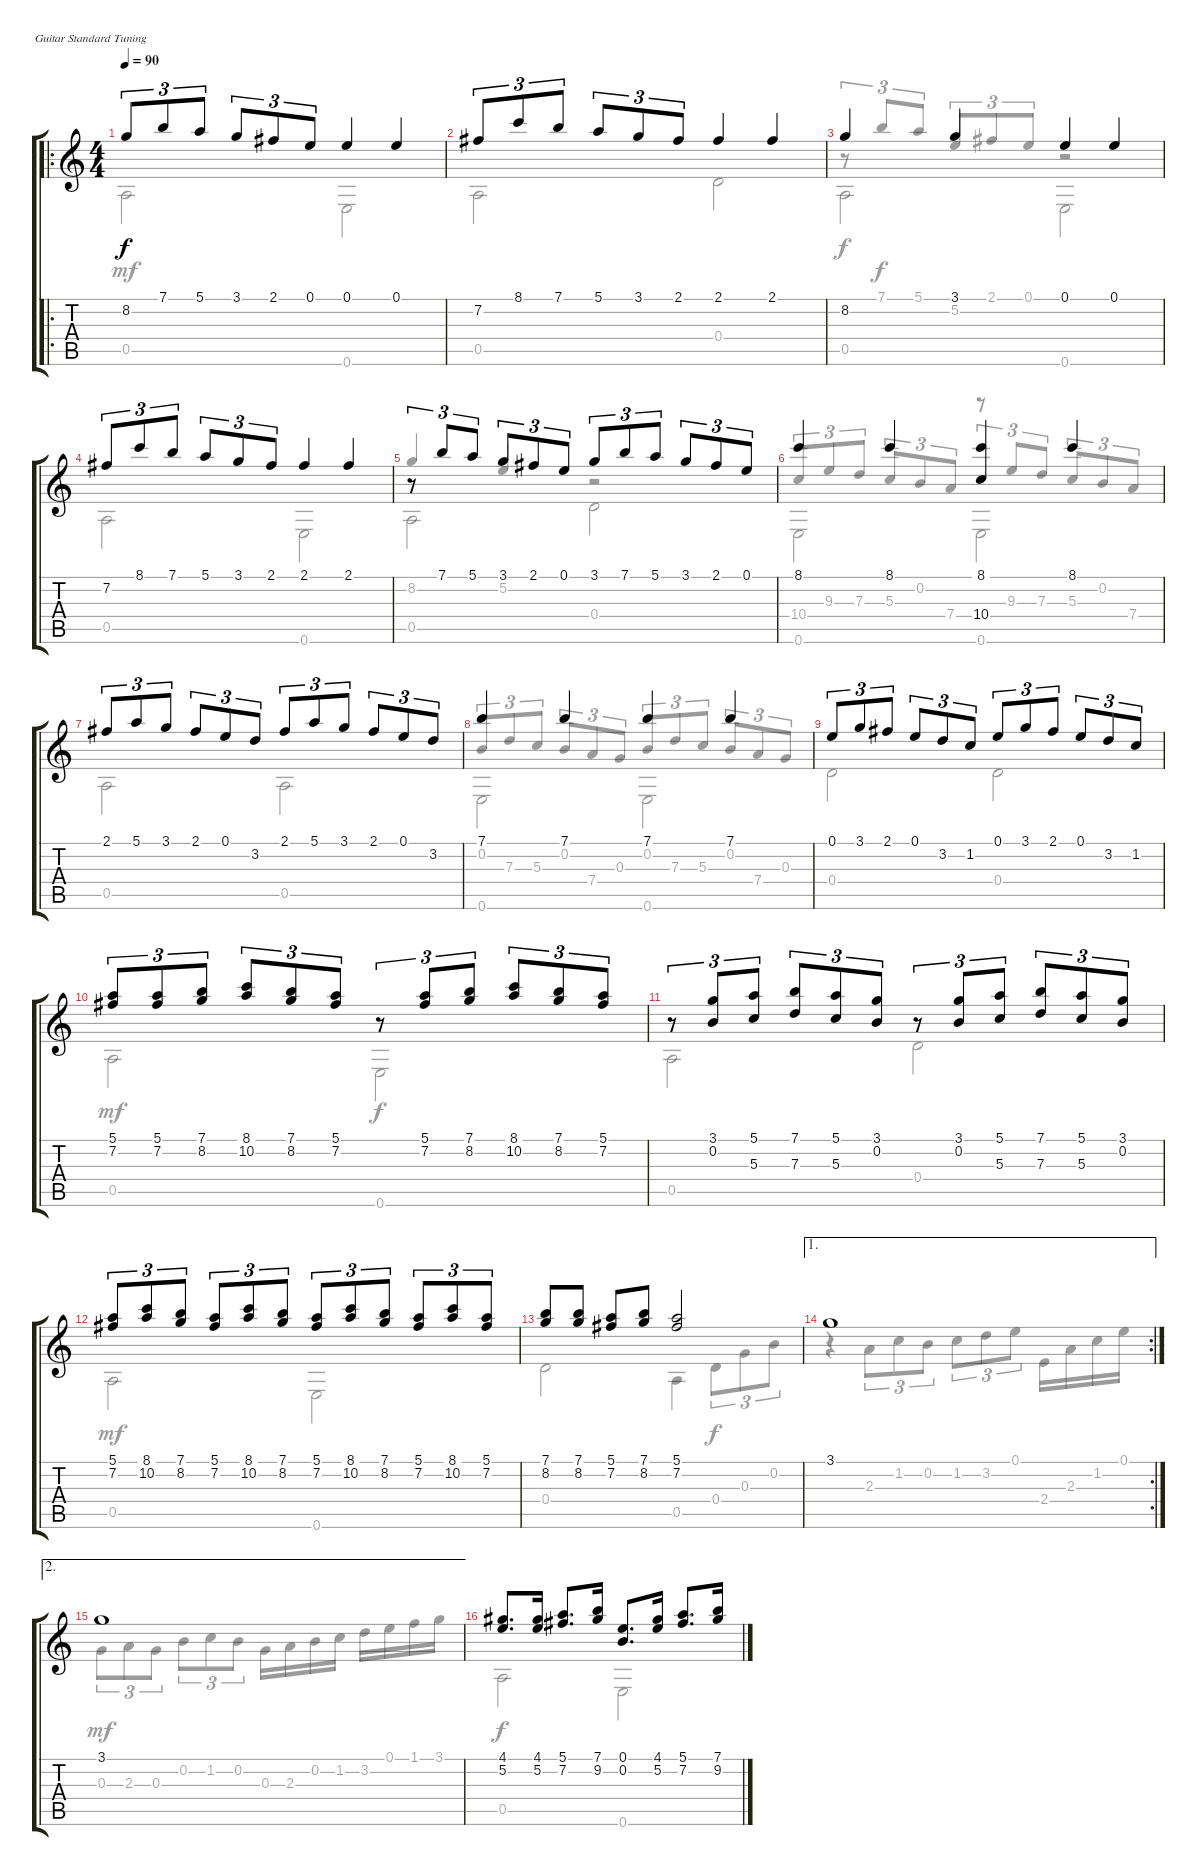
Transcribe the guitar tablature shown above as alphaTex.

\defaultSystemsLayout 4
\bracketExtendMode groupsimilarinstruments
\firstSystemTrackNameOrientation horizontal
\otherSystemsTrackNameOrientation horizontal
\track "" {instrument acousticguitarnylon}
\staff {score tabs}
\tuning (E4 B3 G3 D3 A2 E2)
\voice
\ro
\ts (4 4)
\tempo 90
\clef g2
\ks c
8.2.8{tu (3 2) dy f instrument acousticguitarnylon} 7.1.8{tu (3 2)} 5.1.8{tu (3 2)} 3.1.8{tu (3 2)} 2.1.8{tu (3 2)} 0.1.8{tu (3 2)} 0.1.4 0.1.4 |
7.2.8{tu (3 2)} 8.1.8{tu (3 2)} 7.1.8{tu (3 2)} 5.1.8{tu (3 2)} 3.1.8{tu (3 2)} 2.1.8{tu (3 2)} 2.1.4 2.1.4 |
8.2.4 3.1.4 0.1.4 0.1.4 |
7.2.8{tu (3 2)} 8.1.8{tu (3 2)} 7.1.8{tu (3 2)} 5.1.8{tu (3 2)} 3.1.8{tu (3 2)} 2.1.8{tu (3 2)} 2.1.4 2.1.4 |
r.8{tu (3 2)} 7.1.8{tu (3 2)} 5.1.8{tu (3 2)} 3.1.8{tu (3 2)} 2.1.8{tu (3 2)} 0.1.8{tu (3 2)} 3.1.8{tu (3 2)} 7.1.8{tu (3 2)} 5.1.8{tu (3 2)} 3.1.8{tu (3 2)} 2.1.8{tu (3 2)} 0.1.8{tu (3 2)} |
8.1.4 8.1.4 (8.1 10.4).4 8.1.4 |
2.1.8{tu (3 2)} 5.1.8{tu (3 2)} 3.1.8{tu (3 2)} 2.1.8{tu (3 2)} 0.1.8{tu (3 2)} 3.2.8{tu (3 2)} 2.1.8{tu (3 2)} 5.1.8{tu (3 2)} 3.1.8{tu (3 2)} 2.1.8{tu (3 2)} 0.1.8{tu (3 2)} 3.2.8{tu (3 2)} |
7.1.4 7.1.4 7.1.4 7.1.4 |
0.1.8{tu (3 2)} 3.1.8{tu (3 2)} 2.1.8{tu (3 2)} 0.1.8{tu (3 2)} 3.2.8{tu (3 2)} 1.2.8{tu (3 2)} 0.1.8{tu (3 2)} 3.1.8{tu (3 2)} 2.1.8{tu (3 2)} 0.1.8{tu (3 2)} 3.2.8{tu (3 2)} 1.2.8{tu (3 2)} |
(5.1 7.2).8{tu (3 2)} (5.1 7.2).8{tu (3 2)} (7.1 8.2).8{tu (3 2)} (8.1 10.2).8{tu (3 2)} (7.1 8.2).8{tu (3 2)} (5.1 7.2).8{tu (3 2)} r.8{tu (3 2)} (5.1 7.2).8{tu (3 2)} (7.1 8.2).8{tu (3 2)} (8.1 10.2).8{tu (3 2)} (7.1 8.2).8{tu (3 2)} (5.1 7.2).8{tu (3 2)} |
r.8{tu (3 2)} (3.1 0.2).8{tu (3 2)} (5.1 5.3).8{tu (3 2)} (7.1 7.3).8{tu (3 2)} (5.1 5.3).8{tu (3 2)} (3.1 0.2).8{tu (3 2)} r.8{tu (3 2)} (3.1 0.2).8{tu (3 2)} (5.1 5.3).8{tu (3 2)} (7.1 7.3).8{tu (3 2)} (5.1 5.3).8{tu (3 2)} (3.1 0.2).8{tu (3 2)} |
(5.1 7.2).8{tu (3 2)} (8.1 10.2).8{tu (3 2)} (7.1 8.2).8{tu (3 2)} (5.1 7.2).8{tu (3 2)} (8.1 10.2).8{tu (3 2)} (7.1 8.2).8{tu (3 2)} (5.1 7.2).8{tu (3 2)} (8.1 10.2).8{tu (3 2)} (7.1 8.2).8{tu (3 2)} (5.1 7.2).8{tu (3 2)} (8.1 10.2).8{tu (3 2)} (7.2 5.1).8{tu (3 2)} |
(8.2 7.1).8 (8.2 7.1).8 (7.2 5.1).8 (7.1 8.2).8 (7.2 5.1).2 |
\ae 1
\rc 2
3.1.1 |
\ae 2
3.1.1 |
(5.2 4.1).8{d} (5.2 4.1).16 (7.2 5.1).8{d} (9.2 7.1).16 (0.1 0.2).8{d} (4.1 5.2).16 (5.1 7.2).8{d} (7.1 9.2).16
\voice
\clef g2
\ottava regular
\simile none
\ks c
0.5.2{dy mf} 0.6.2 |
0.5.2 0.4.2 |
r.8{tu (3 2)} 7.1.8{tu (3 2) dy f beam invert} 5.1.8{tu (3 2)} 5.2.8{tu (3 2) beam invert} 2.1.8{tu (3 2)} 0.1.8{tu (3 2)} r.2 |
0.5.2 0.6.2 |
8.2.4{beam invert} 5.2.4{beam invert} r.2 |
10.4.8{tu (3 2) beam invert} 9.3.8{tu (3 2)} 7.3.8{tu (3 2)} 5.3.8{tu (3 2) beam invert} 0.2.8{tu (3 2)} 7.4.8{tu (3 2)} r.8{tu (3 2) beam invert} 9.3.8{tu (3 2) beam invert} 7.3.8{tu (3 2)} 5.3.8{tu (3 2) beam invert} 0.2.8{tu (3 2)} 7.4.8{tu (3 2)} |
0.5.2 0.5.2 |
0.2.8{tu (3 2) beam invert} 7.3.8{tu (3 2)} 5.3.8{tu (3 2)} 0.2.8{tu (3 2) beam invert} 7.4.8{tu (3 2)} 0.3.8{tu (3 2)} 0.2.8{tu (3 2) beam invert} 7.3.8{tu (3 2)} 5.3.8{tu (3 2)} 0.2.8{tu (3 2) beam invert} 7.4.8{tu (3 2)} 0.3.8{tu (3 2)} |
0.4.2 0.4.2 |
0.5.2{dy mf} 0.6.2{dy f} |
0.5.2 0.4.2 |
0.5.2{dy mf} 0.6.2 |
0.4.2 0.5.4 0.4.8{tu (3 2) dy f} 0.3.8{tu (3 2)} 0.2.8{tu (3 2)} |
r.4 2.3.8{tu (3 2)} 1.2.8{tu (3 2)} 0.2.8{tu (3 2)} 1.2.8{tu (3 2)} 3.2.8{tu (3 2)} 0.1.8{tu (3 2)} 2.4.16{beam merge} 2.3.16{beam merge} 1.2.16{beam merge} 0.1.16 |
0.3.8{tu (3 2) dy mf} 2.3.8{tu (3 2)} 0.3.8{tu (3 2)} 0.2.8{tu (3 2)} 1.2.8{tu (3 2) beam merge} 0.2.8{tu (3 2)} 0.3.16 2.3.16 0.2.16 1.2.16 3.2.16 0.1.16{beam merge} 1.1.16{beam merge} 3.1.16 |
0.5.2{dy f} 0.6.2
\voice
\clef g2
\ottava regular
\simile none
\ks c
|
|
0.5.2 0.6.2 |
|
0.5.2 0.4.2 |
0.6.2 0.6.2 |
|
0.6.2 0.6.2 |
|
|
|
|
|
|
|
